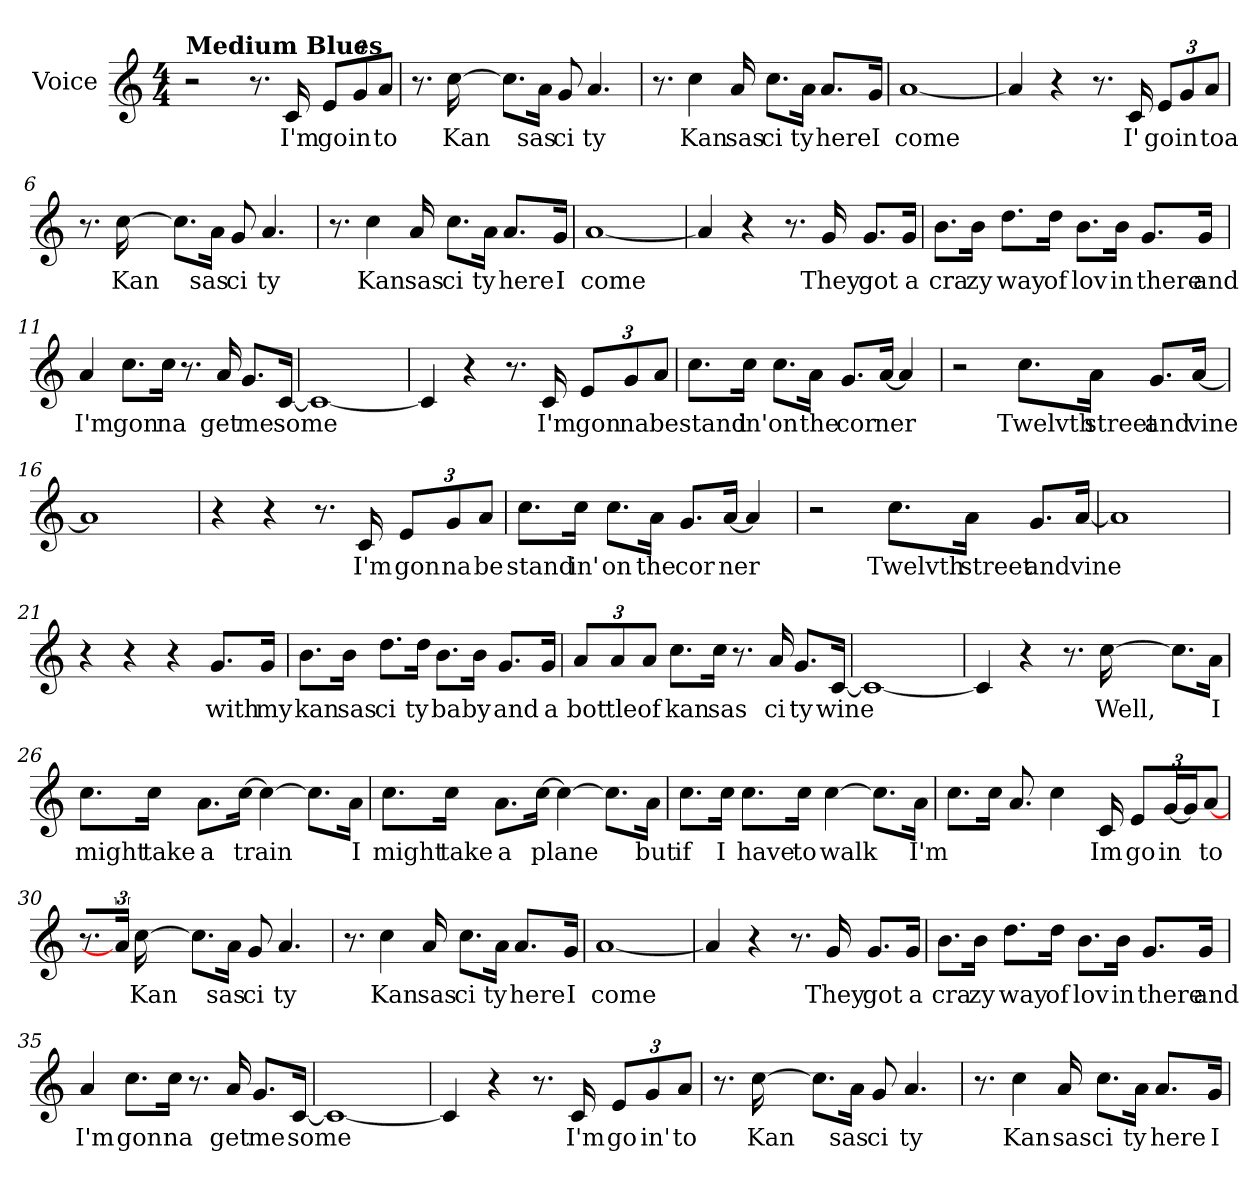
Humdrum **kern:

**kern	**text
*part1	*part1
*staff1	*staff1
*I"Voice	*
*I'V	*
*clefG2	*
*k[]	*
*C:	*
*M4/4	*
*MM120	*
=1	=1
!LO:TX:a:B:t=Medium Blues	!
2r	.
8.r	.
!	!LO:LY:b
16c/	I'm
!	!LO:LY:b
12e/L	go
!	!LO:LY:b
12g/	in
!	!LO:LY:b
12a/J	to
=2	=2
8.r	.
!	!LO:LY:b
[16cc\	Kan
8.cc\L]	.
!	!LO:LY:b
16a\Jk	sas
!	!LO:LY:b
8g/	ci
!	!LO:LY:b
4.a/	ty
=3	=3
8.r	.
!	!LO:LY:b
4cc\	Kan
!	!LO:LY:b
16a/	sas
!	!LO:LY:b
8.cc\L	ci
!	!LO:LY:b
16a\Jk	ty
!	!LO:LY:b
8.a/L	here
!	!LO:LY:b
16g/Jk	I
=4	=4
!	!LO:LY:b
[1a	come
!!LO:LB:g=z
=5	=5
4a/]	.
4r	.
8.r	.
!	!LO:LY:b
16c/	I'
!	!LO:LY:b
12e/L	go
!	!LO:LY:b
12g/	in
!	!LO:LY:b
12a/J	toa
=6	=6
8.r	.
!	!LO:LY:b
[16cc\	Kan
8.cc\L]	.
!	!LO:LY:b
16a\Jk	sas
!	!LO:LY:b
8g/	ci
!	!LO:LY:b
4.a/	ty
=7	=7
8.r	.
!	!LO:LY:b
4cc\	Kan
!	!LO:LY:b
16a/	sas
!	!LO:LY:b
8.cc\L	ci
!	!LO:LY:b
16a\Jk	ty
!	!LO:LY:b
8.a/L	here
!	!LO:LY:b
16g/Jk	I
=8	=8
!	!LO:LY:b
[1a	come
!!LO:LB:g=z
=9	=9
4a/]	.
4r	.
8.r	.
!	!LO:LY:b
16g/	They
!	!LO:LY:b
8.g/L	got
!	!LO:LY:b
16g/Jk	a
=10	=10
!	!LO:LY:b
8.b\L	cra
!	!LO:LY:b
16b\Jk	zy
!	!LO:LY:b
8.dd\L	way
!	!LO:LY:b
16dd\Jk	of
!	!LO:LY:b
8.b\L	lov
!	!LO:LY:b
16b\Jk	in
!	!LO:LY:b
8.g/L	there
!	!LO:LY:b
16g/Jk	and
=11	=11
!	!LO:LY:b
4a/	I'm
!	!LO:LY:b
8.cc\L	gon
!	!LO:LY:b
16cc\Jk	na
8.r	.
!	!LO:LY:b
16a/	get
!	!LO:LY:b
8.g/L	me
!	!LO:LY:b
[16c/Jk	some
=12	=12
1c_	.
!!LO:LB:g=z
=13	=13
4c/]	.
4r	.
8.r	.
!	!LO:LY:b
16c/	I'm
!	!LO:LY:b
12e/L	gon
!	!LO:LY:b
12g/	na
!	!LO:LY:b
12a/J	be
=14	=14
!	!LO:LY:b
8.cc\L	stand
!	!LO:LY:b
16cc\Jk	in'
!	!LO:LY:b
8.cc\L	on
!	!LO:LY:b
16a\Jk	the
!	!LO:LY:b
8.g/L	cor
!	!LO:LY:b
[16a/Jk	ner
4a/]	.
=15	=15
2r	.
!	!LO:LY:b
8.cc\L	Twelvth
!	!LO:LY:b
16a\Jk	street
!	!LO:LY:b
8.g/L	and
!	!LO:LY:b
[16a/Jk	vine
=16	=16
1a]	.
!!LO:LB:g=z
=17	=17
4r	.
4r	.
8.r	.
!	!LO:LY:b
16c/	I'm
!	!LO:LY:b
12e/L	gon
!	!LO:LY:b
12g/	na
!	!LO:LY:b
12a/J	be
=18	=18
!	!LO:LY:b
8.cc\L	stand
!	!LO:LY:b
16cc\Jk	in'
!	!LO:LY:b
8.cc\L	on
!	!LO:LY:b
16a\Jk	the
!	!LO:LY:b
8.g/L	cor
!	!LO:LY:b
[16a/Jk	ner
4a/]	.
=19	=19
2r	.
!	!LO:LY:b
8.cc\L	Twelvth
!	!LO:LY:b
16a\Jk	street
!	!LO:LY:b
8.g/L	and
!	!LO:LY:b
[16a/Jk	vine
=20	=20
1a]	.
!!LO:LB:g=z
=21	=21
4r	.
4r	.
4r	.
!	!LO:LY:b
8.g/L	with
!	!LO:LY:b
16g/Jk	my
=22	=22
!	!LO:LY:b
8.b\L	kan
!	!LO:LY:b
16b\Jk	sas
!	!LO:LY:b
8.dd\L	ci
!	!LO:LY:b
16dd\Jk	ty
!	!LO:LY:b
8.b\L	ba
!	!LO:LY:b
16b\Jk	by
!	!LO:LY:b
8.g/L	and
!	!LO:LY:b
16g/Jk	a
=23	=23
!	!LO:LY:b
12a/L	bot
!	!LO:LY:b
12a/	tle
!	!LO:LY:b
12a/J	of
!	!LO:LY:b
8.cc\L	kan
!	!LO:LY:b
16cc\Jk	sas
8.r	.
!	!LO:LY:b
16a/	ci
!	!LO:LY:b
8.g/L	ty
!	!LO:LY:b
[16c/Jk	wine
=24	=24
1c_	.
!!LO:LB:g=z
=25	=25
4c/]	.
4r	.
8.r	.
!	!LO:LY:b
[16cc\	Well,
8.cc\L]	.
!	!LO:LY:b
16a\Jk	I
=26	=26
!	!LO:LY:b
8.cc\L	might
!	!LO:LY:b
16cc\Jk	take
!	!LO:LY:b
8.a\L	a
!	!LO:LY:b
[16cc\Jk	train
4cc\_	.
8.cc\L]	.
!	!LO:LY:b
16a\Jk	I
=27	=27
!	!LO:LY:b
8.cc\L	might
!	!LO:LY:b
16cc\Jk	take
!	!LO:LY:b
8.a\L	a
!	!LO:LY:b
[16cc\Jk	plane
4cc\_	.
8.cc\L]	.
!	!LO:LY:b
16a\Jk	but
!!LO:LB:g=z
=28	=28
!	!LO:LY:b
8.cc\L	if
!	!LO:LY:b
16cc\Jk	I
!	!LO:LY:b
8.cc\L	have
!	!LO:LY:b
16cc\Jk	to
!	!LO:LY:b
[4cc\	walk
8.cc\L]	.
!	!LO:LY:b
16a\Jk	I'm
=29	=29
8.cc\L	.
16cc\Jk	.
8.a/	.
4cc\	.
!	!LO:LY:b
16c/	Im
!	!LO:LY:b
12e/L	go
!	!LO:LY:b
[24g/	in
24g/]	.
!	!LO:LY:b
[12a/J	to
=30	=30
8.r	.
24a/J]	.
!	!LO:LY:b
[16cc\	Kan
8.cc\L]	.
!	!LO:LY:b
16a\Jk	sas
!	!LO:LY:b
8g/	ci
!	!LO:LY:b
4.a/	ty
!!LO:PB:g=z
=31	=31
8.r	.
!	!LO:LY:b
4cc\	Kan
!	!LO:LY:b
16a/	sas
!	!LO:LY:b
8.cc\L	ci
!	!LO:LY:b
16a\Jk	ty
!	!LO:LY:b
8.a/L	here
!	!LO:LY:b
16g/Jk	I
=32	=32
!	!LO:LY:b
[1a	come
=33	=33
4a/]	.
4r	.
8.r	.
!	!LO:LY:b
16g/	They
!	!LO:LY:b
8.g/L	got
!	!LO:LY:b
16g/Jk	a
=34	=34
!	!LO:LY:b
8.b\L	cra
!	!LO:LY:b
16b\Jk	zy
!	!LO:LY:b
8.dd\L	way
!	!LO:LY:b
16dd\Jk	of
!	!LO:LY:b
8.b\L	lov
!	!LO:LY:b
16b\Jk	in
!	!LO:LY:b
8.g/L	there
!	!LO:LY:b
16g/Jk	and
!!LO:LB:g=z
=35	=35
!	!LO:LY:b
4a/	I'm
!	!LO:LY:b
8.cc\L	gon
!	!LO:LY:b
16cc\Jk	na
8.r	.
!	!LO:LY:b
16a/	get
!	!LO:LY:b
8.g/L	me
!	!LO:LY:b
[16c/Jk	some
=36	=36
1c_	.
=37	=37
4c/]	.
4r	.
8.r	.
!	!LO:LY:b
16c/	I'm
!	!LO:LY:b
12e/L	go
!	!LO:LY:b
12g/	in'
!	!LO:LY:b
12a/J	to
=38	=38
8.r	.
!	!LO:LY:b
[16cc\	Kan
8.cc\L]	.
!	!LO:LY:b
16a\Jk	sas
!	!LO:LY:b
8g/	ci
!	!LO:LY:b
4.a/	ty
!!LO:LB:g=z
=39	=39
8.r	.
!	!LO:LY:b
4cc\	Kan
!	!LO:LY:b
16a/	sas
!	!LO:LY:b
8.cc\L	ci
!	!LO:LY:b
16a\Jk	ty
!	!LO:LY:b
8.a/L	here
!	!LO:LY:b
16g/Jk	I
=	=
*-	*-
